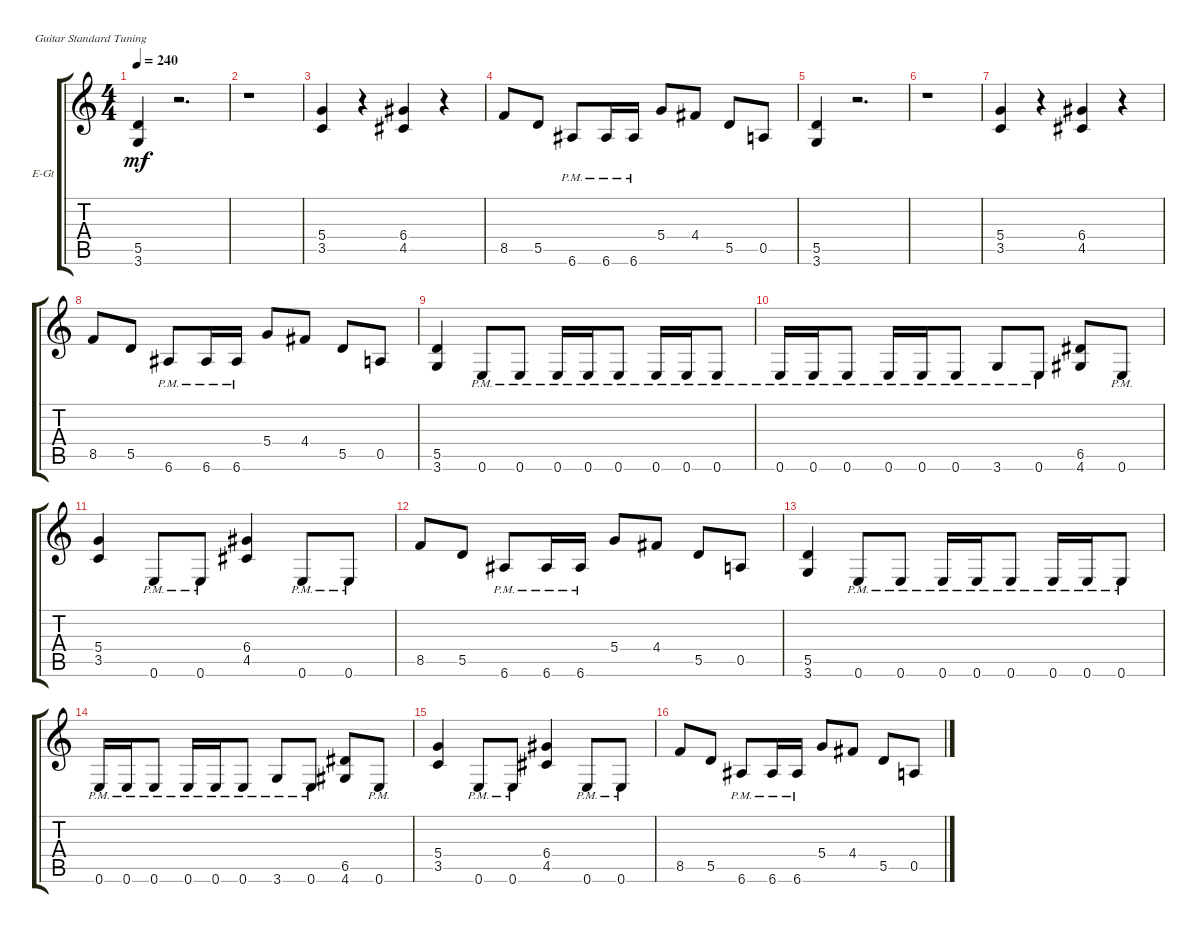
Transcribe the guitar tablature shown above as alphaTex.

\defaultSystemsLayout 4
\bracketExtendMode groupsimilarinstruments
\firstSystemTrackNameOrientation horizontal
\otherSystemsTrackNameOrientation horizontal
\track ("Electric Guitar" "E-Gt") {instrument electricguitarclean}
\staff {score tabs}
\tuning (E4 B3 G3 D3 A2 E2)
\ts (4 4)
\tempo 240
\clef g2
\scale
0.485477
\ks c
(3.6 5.5).4{dy mf instrument electricguitarclean} r.2{d} |
\scale
0.257261 r.1 |
\scale
0.257261 (3.5 5.4).4 r.4 (4.5 6.4).4 r.4 |
\scale
0.333333 8.5.8 5.5.8 6.6{pm}.8 6.6{pm}.16 6.6{pm}.16 5.4.8 4.4.8 5.5.8 0.5.8 |
\scale
0.333333 (3.6 5.5).4 r.2{d} |
\scale
0.333333 r.1 |
\scale
0.333333 (3.5 5.4).4 r.4 (4.5 6.4).4 r.4 |
\scale
0.333333 8.5.8 5.5.8 6.6{pm}.8 6.6{pm}.16 6.6{pm}.16 5.4.8 4.4.8 5.5.8 0.5.8 |
\scale
0.333333 (3.6 5.5).4 0.6{pm}.8 0.6{pm}.8 0.6{pm}.16 0.6{pm}.16 0.6{pm}.8 0.6{pm}.16 0.6{pm}.16 0.6{pm}.8 |
\scale
0.333333 0.6{pm}.16 0.6{pm}.16 0.6{pm}.8 0.6{pm}.16 0.6{pm}.16 0.6{pm}.8 3.6{pm}.8 0.6{pm}.8 (4.6 6.5).8 0.6{pm}.8 |
\scale
0.333333 (3.5 5.4).4 0.6{pm}.8 0.6{pm}.8 (4.5 6.4).4 0.6{pm}.8 0.6{pm}.8 |
\scale
0.333333 8.5.8 5.5.8 6.6{pm}.8 6.6{pm}.16 6.6{pm}.16 5.4.8 4.4.8 5.5.8 0.5.8 |
\scale
0.333333 (3.6 5.5).4 0.6{pm}.8 0.6{pm}.8 0.6{pm}.16 0.6{pm}.16 0.6{pm}.8 0.6{pm}.16 0.6{pm}.16 0.6{pm}.8 |
\scale
0.333333 0.6{pm}.16 0.6{pm}.16 0.6{pm}.8 0.6{pm}.16 0.6{pm}.16 0.6{pm}.8 3.6{pm}.8 0.6{pm}.8 (4.6 6.5).8 0.6{pm}.8 |
\scale
0.333333 (3.5 5.4).4 0.6{pm}.8 0.6{pm}.8 (4.5 6.4).4 0.6{pm}.8 0.6{pm}.8 |
8.5.8 5.5.8 6.6{pm}.8 6.6{pm}.16 6.6{pm}.16 5.4.8 4.4.8 5.5.8 0.5.8
